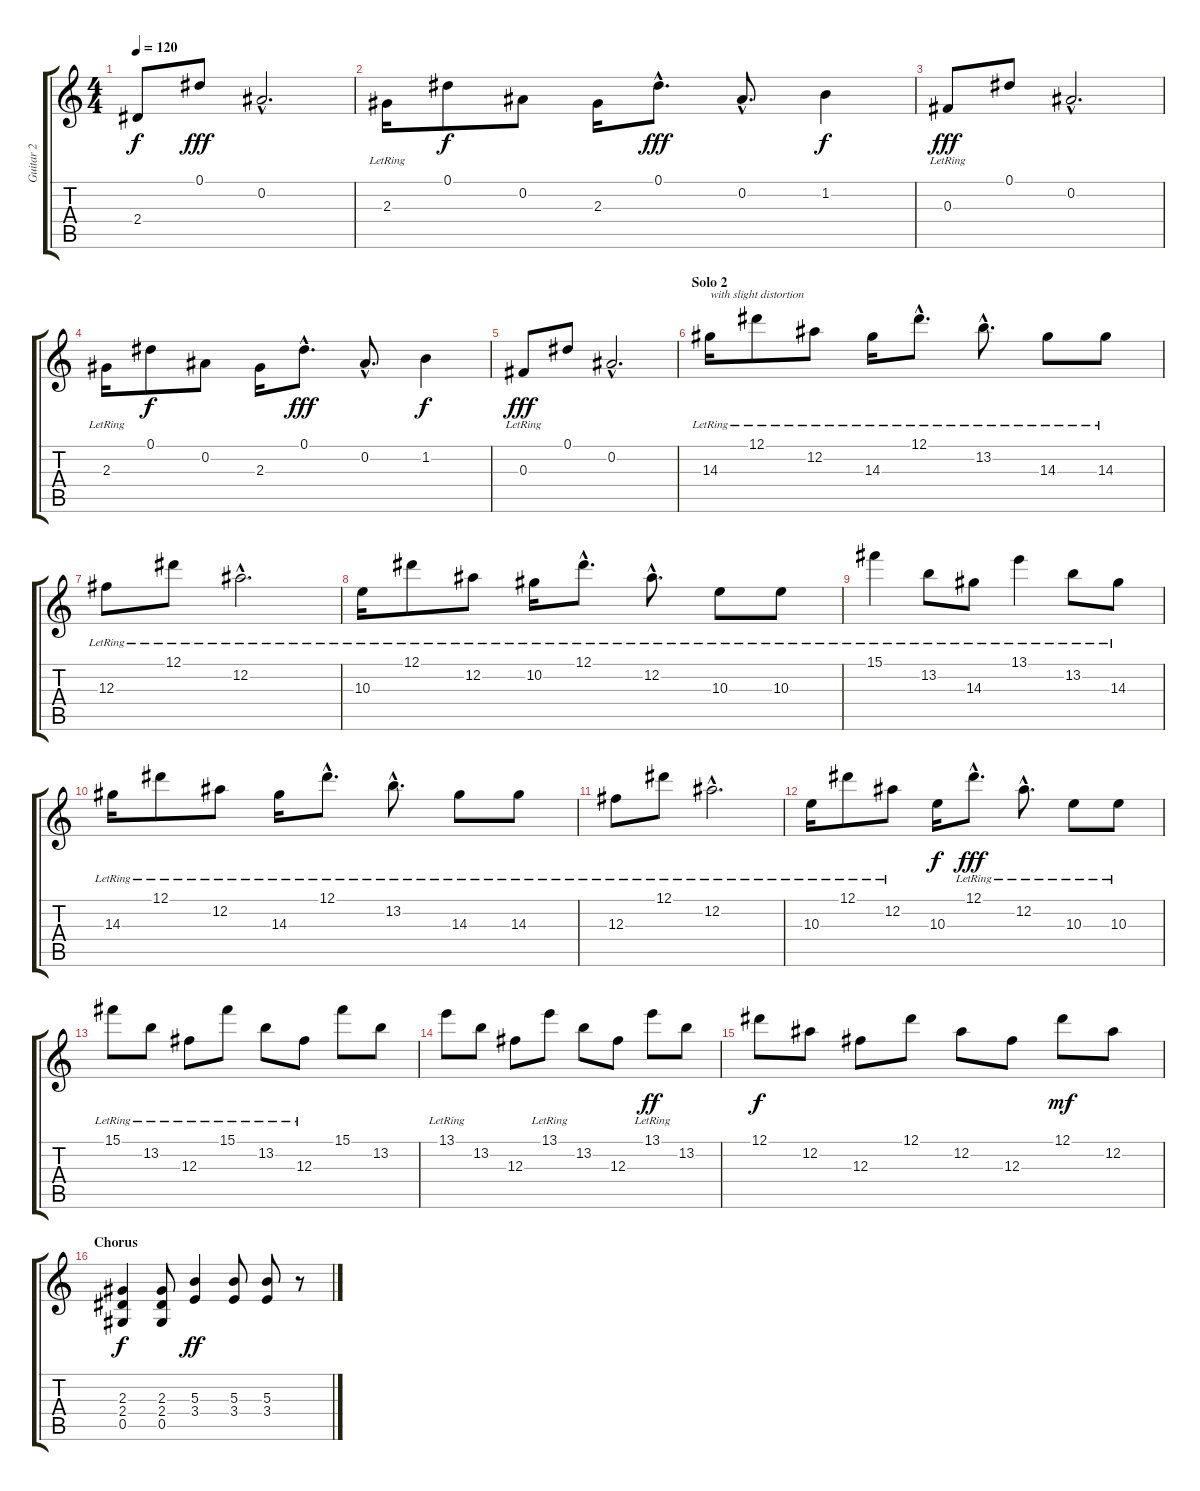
\track ("Guitar 2" "Guitar 2") {instrument acousticguitarsteel}
\staff {score tabs}
\tuning (Eb4 Bb3 Gb3 Db3 Ab2 Eb2) {hide}
\ts (4 4)
\tempo 120
\clef g2
\ks c
2.4.8{dy f} 0.1.8{dy fff} 0.2{hac}.2{d} |
2.3{lr}.16{volume 13} 0.1.8{dy f} 0.2.8 2.3.16 0.1{hac}.8{d dy fff} 0.2{hac}.8{d} 1.2.4{dy f} |
0.3{lr}.8{dy fff} 0.1.8 0.2{hac}.2{d} |
2.3{lr}.16{volume 13} 0.1.8{dy f} 0.2.8 2.3.16 0.1{hac}.8{d dy fff} 0.2{hac}.8{d} 1.2.4{dy f} |
0.3{lr}.8{dy fff} 0.1.8 0.2{hac}.2{d} |
\section ("" "Solo 2")
14.3{lr}.16{txt "with slight distortion" volume 16} 12.1{lr}.8 12.2{lr}.8 14.3{lr}.16 12.1{hac lr}.8{d} 13.2{hac lr}.8{d} 14.3{lr}.8 14.3{lr}.8 |
12.3{lr}.8 12.1{lr}.8 12.2{hac lr}.2{d} |
10.3{lr}.16 12.1{lr}.8 12.2{lr}.8 10.2{lr}.16 12.1{hac lr}.8{d} 12.2{hac lr}.8{d} 10.3{lr}.8 10.3{lr}.8 |
15.1{lr}.4{volume 16} 13.2{lr}.8 14.3{lr}.8 13.1{lr}.4 13.2{lr}.8 14.3{lr}.8 |
14.3{lr}.16{volume 16} 12.1{lr}.8 12.2{lr}.8 14.3{lr}.16 12.1{hac lr}.8{d} 13.2{hac lr}.8{d} 14.3{lr}.8 14.3{lr}.8 |
12.3{lr}.8 12.1{lr}.8 12.2{hac lr}.2{d} |
10.3{lr}.16{volume 16} 12.1{lr}.8 12.2{lr}.8 10.3.16{dy f} 12.1{hac lr}.8{d dy fff} 12.2{hac lr}.8{d} 10.3{lr}.8 10.3{lr}.8 |
15.1{lr}.8{volume 16} 13.2{lr}.8 12.3{lr}.8 15.1{lr}.8 13.2{lr}.8 12.3{lr}.8 15.1.8 13.2.8 |
13.1{lr}.8{volume 16} 13.2.8 12.3.8 13.1{lr}.8 13.2.8 12.3.8 13.1{lr}.8{dy ff} 13.2.8 |
12.1.8{dy f} 12.2.8 12.3.8 12.1.8 12.2.8 12.3.8 12.1.8{dy mf} 12.2.8 |
\section ("" "Chorus")
(2.3 2.4 0.5).4{dy f volume 10} (2.3 2.4 0.5).8 (5.3 3.4).4{dy ff} (5.3 3.4).8 (5.3 3.4).8 r.8
